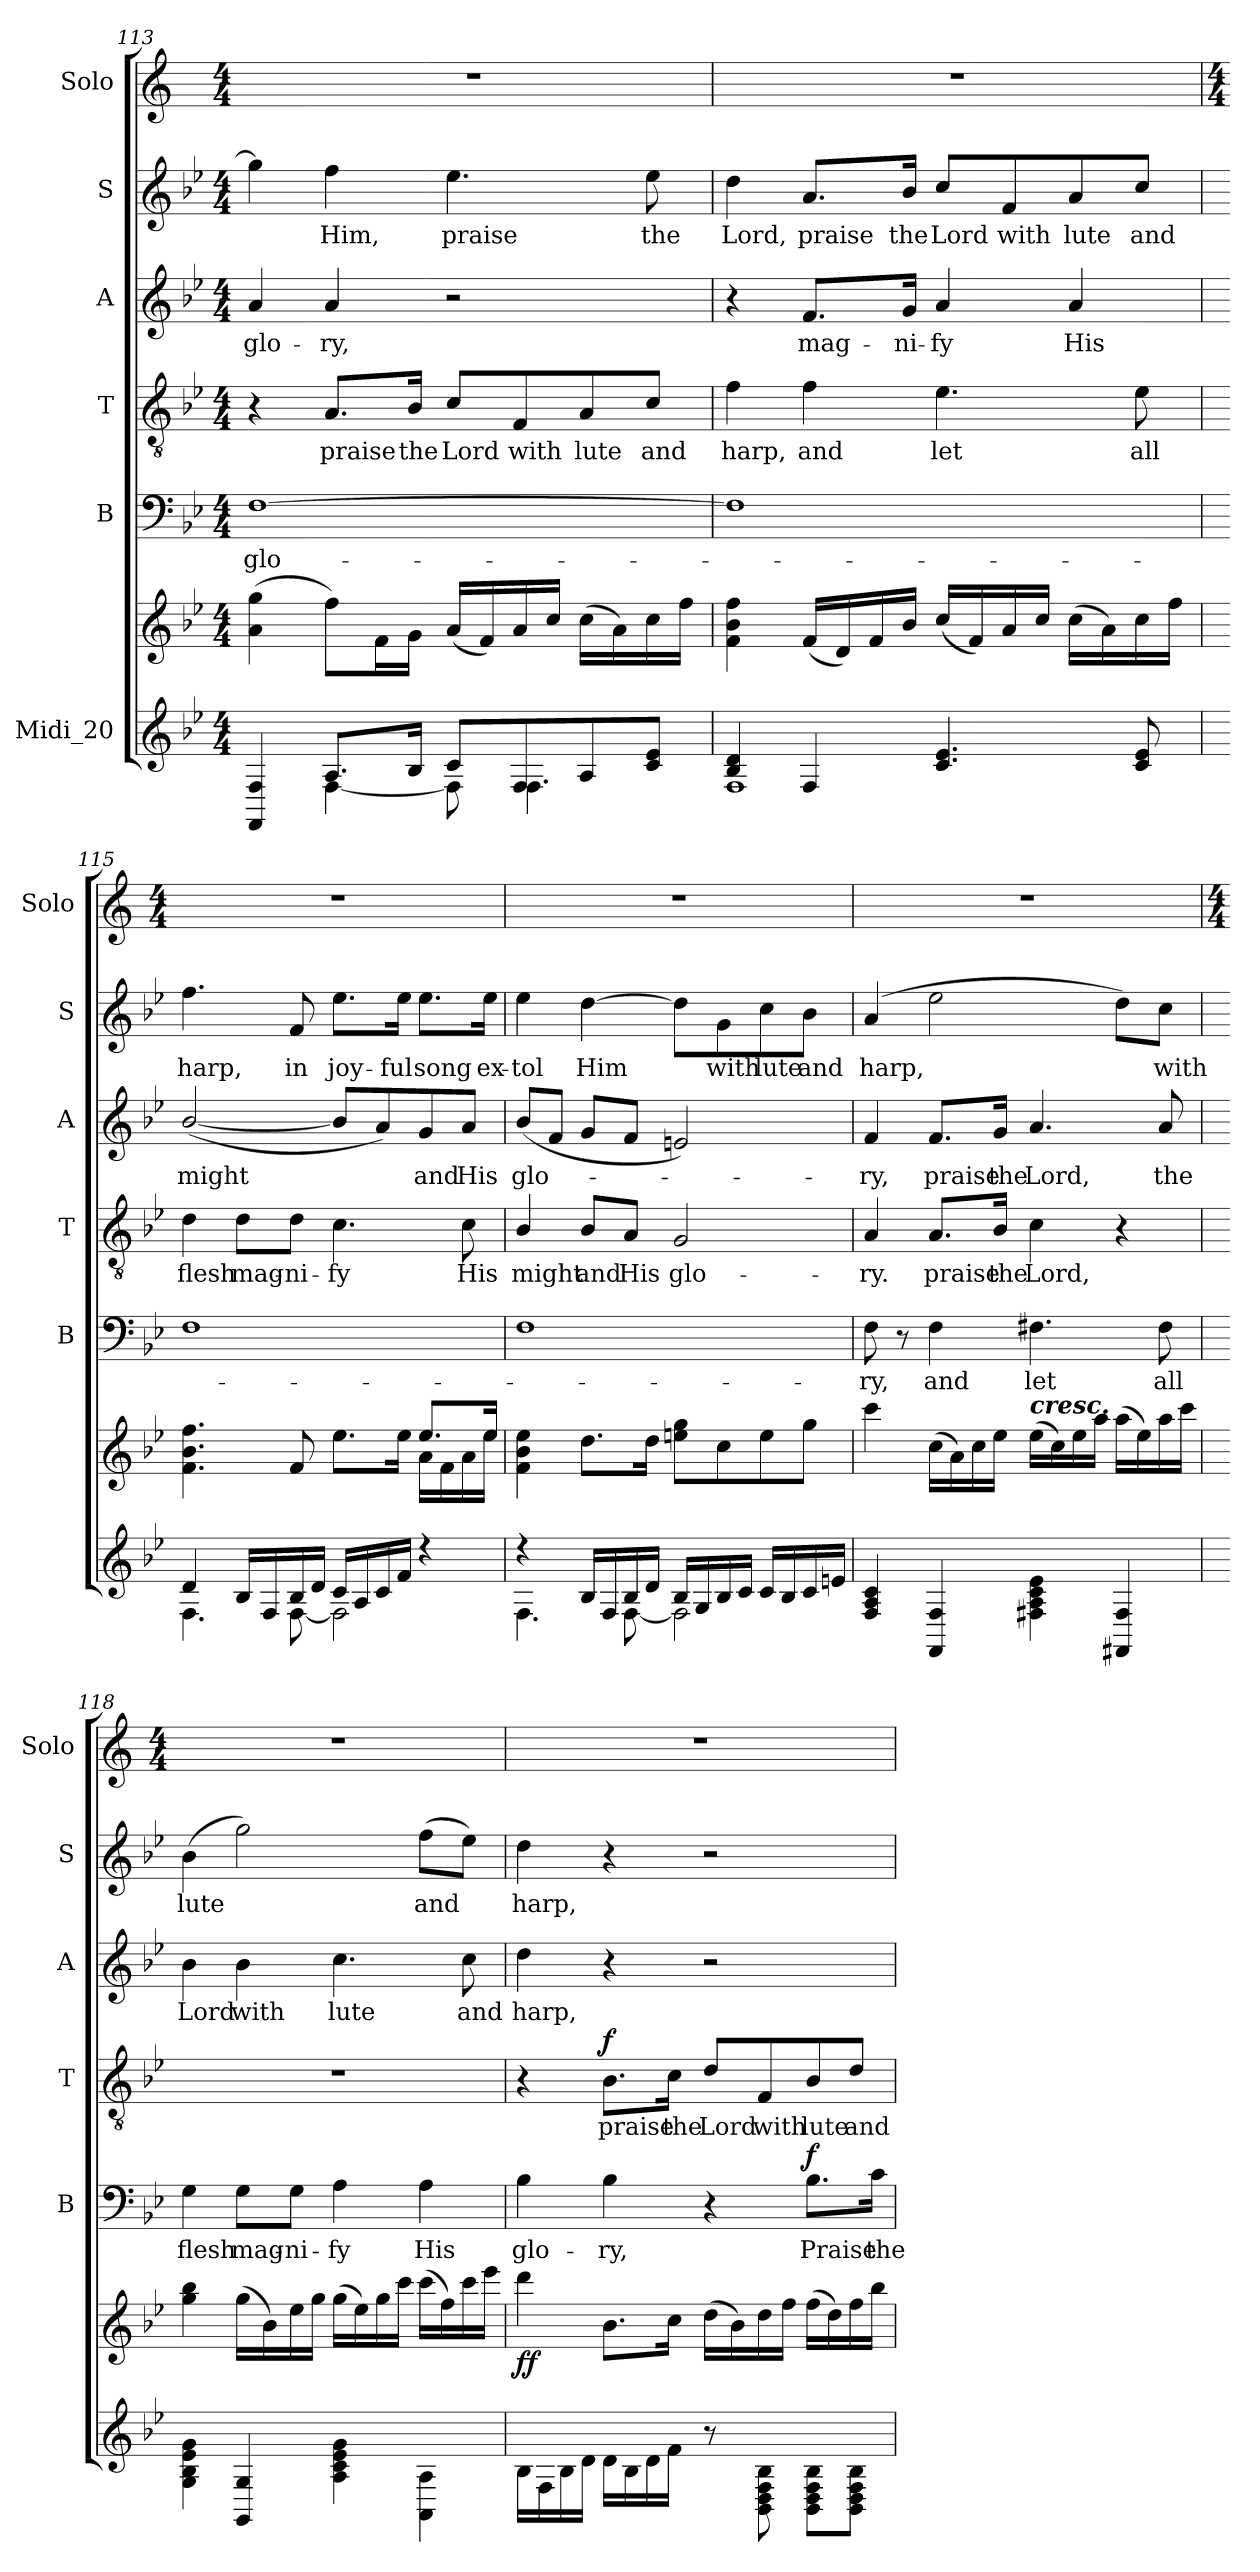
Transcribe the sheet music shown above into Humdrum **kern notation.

**kern	**kern	**dynam	**kern	**text	**dynam	**kern	**text	**dynam	**kern	**text	**kern	**text	**kern
*part6	*part6	*part6	*part5	*part5	*part5	*part4	*part4	*part4	*part3	*part3	*part2	*part2	*part1
*staff7	*staff6	*staff6/7	*staff5	*staff5	*staff5	*staff4	*staff4	*staff4	*staff3	*staff3	*staff2	*staff2	*staff1
*I"Midi_20	*	*	*I"B	*	*	*I"T	*	*	*I"A	*	*I"S	*	*I"Solo
*	*	*	*I'B	*	*	*I'T	*	*	*I'A	*	*I'S	*	*I'Solo
*clefG2	*clefG2	*	*clefF4	*	*	*clefGv2	*	*	*clefG2	*	*clefG2	*	*clefG2
*k[b-e-]	*k[b-e-]	*	*k[b-e-]	*	*	*k[b-e-]	*	*	*k[b-e-]	*	*k[b-e-]	*	*k[]
*M4/4	*M4/4	*	*M4/4	*	*	*M4/4	*	*	*M4/4	*	*M4/4	*	*M4/4
=113	=113	=113	=113	=113	=113	=113	=113	=113	=113	=113	=113	=113	=113
*^	*	*	*	*	*	*	*	*	*	*	*	*	*
!	!	!	!	!	!LO:LY:b	!	!	!	!	!	!LO:LY:b	!	!	!
4FF/ 4F/	4ryy	(>4a\ 4gg\	.	[1F	glo-	.	4r	.	.	4a/	glo-	4gg\]	.	1r
!	!	!	!	!	!	!	!	!LO:LY:b	!	!	!LO:LY:b	!	!LO:LY:b	!
8.A/L	[4F\	8ff\L)	.	.	.	.	8.A/L	praise	.	4a/	-ry,	4ff\	Him,	.
.	.	16f\L	.	.	.	.	.	.	.	.	.	.	.	.
!	!	!	!	!	!	!	!	!LO:LY:b	!	!	!	!	!	!
16B-/Jk	.	16g\JJ	.	.	.	.	16B-/Jk	the	.	.	.	.	.	.
!	!	!	!	!	!	!	!	!LO:LY:b	!	!	!	!	!LO:LY:b	!
8c/L	8F\]	(<16a/LL	.	.	.	.	8c/L	Lord	.	2r	.	4.ee-\	praise	.
.	.	16f/)	.	.	.	.	.	.	.	.	.	.	.	.
!	!	!	!	!	!	!	!	!LO:LY:b	!	!	!	!	!	!
8F/	4.F\	16a/	.	.	.	.	8F/	with	.	.	.	.	.	.
.	.	16cc/JJ	.	.	.	.	.	.	.	.	.	.	.	.
!	!	!	!	!	!	!	!	!LO:LY:b	!	!	!	!	!	!
8A/	.	(>16cc\LL	.	.	.	.	8A/	lute	.	.	.	.	.	.
.	.	16a\)	.	.	.	.	.	.	.	.	.	.	.	.
!	!	!	!	!	!	!	!	!LO:LY:b	!	!	!	!	!LO:LY:b	!
8c/ 8e-/J	.	16cc\	.	.	.	.	8c/J	and	.	.	.	8ee-\	the	.
.	.	16ff\JJ	.	.	.	.	.	.	.	.	.	.	.	.
=114	=114	=114	=114	=114	=114	=114	=114	=114	=114	=114	=114	=114	=114	=114
!	!	!	!	!	!	!	!	!LO:LY:b	!	!	!	!	!LO:LY:b	!
4B-/ 4d/	1F	4f\ 4b-\ 4ff\	.	1F]	.	.	4f\	harp,	.	4r	.	4dd\	Lord,	1r
!	!	!	!	!	!	!	!	!LO:LY:b	!	!	!LO:LY:b	!	!LO:LY:b	!
4F/	.	(<16f/LL	.	.	.	.	4f\	and	.	8.f/L	mag-	8.a/L	praise	.
.	.	16d/)	.	.	.	.	.	.	.	.	.	.	.	.
.	.	16f/	.	.	.	.	.	.	.	.	.	.	.	.
!	!	!	!	!	!	!	!	!	!	!	!LO:LY:b	!	!LO:LY:b	!
.	.	16b-/JJ	.	.	.	.	.	.	.	16g/Jk	-ni-	16b-/Jk	the	.
!	!	!	!	!	!	!	!	!LO:LY:b	!	!	!LO:LY:b	!	!LO:LY:b	!
4.c/ 4.e-/	.	(<16cc/LL	.	.	.	.	4.e-\	let	.	4a/	-fy	8cc/L	Lord	.
.	.	16f/)	.	.	.	.	.	.	.	.	.	.	.	.
!	!	!	!	!	!	!	!	!	!	!	!	!	!LO:LY:b	!
.	.	16a/	.	.	.	.	.	.	.	.	.	8f/	with	.
.	.	16cc/JJ	.	.	.	.	.	.	.	.	.	.	.	.
!	!	!	!	!	!	!	!	!	!	!	!LO:LY:b	!	!LO:LY:b	!
.	.	(>16cc\LL	.	.	.	.	.	.	.	4a/	His	8a/	lute	.
.	.	16a\)	.	.	.	.	.	.	.	.	.	.	.	.
!	!	!	!	!	!	!	!	!LO:LY:b	!	!	!	!	!LO:LY:b	!
8c/ 8e-/	.	16cc\	.	.	.	.	8e-\	all	.	.	.	8cc/J	and	.
.	.	16ff\JJ	.	.	.	.	.	.	.	.	.	.	.	.
!!LO:LB:g=z
=115	=115	=115	=115	=115	=115	=115	=115	=115	=115	=115	=115	=115	=115	=115
*	*	*	*	*	*	*	*	*	*	*	*	*	*	*M4/4
*	*	*^	*	*	*	*	*	*	*	*	*	*	*	*
!	!	!	!	!	!	!	!	!	!LO:LY:b	!	!	!LO:LY:b	!	!LO:LY:b	!
4d/	4.F\	4.f\ 4.b-\ 4.ff\	2ryy	.	1F	.	.	4d\	flesh	.	(<[2b-/	might	4.ff\	harp,	1r
!	!	!	!	!	!	!	!	!	!LO:LY:b	!	!	!	!	!	!
16B-/LL	.	.	.	.	.	.	.	8d\L	mag-	.	.	.	.	.	.
16F/	.	.	.	.	.	.	.	.	.	.	.	.	.	.	.
!	!	!	!	!	!	!	!	!	!LO:LY:b	!	!	!	!	!LO:LY:b	!
16B-/	[8F\	8f/	.	.	.	.	.	8d\J	-ni-	.	.	.	8f/	in	.
16d/JJ	.	.	.	.	.	.	.	.	.	.	.	.	.	.	.
!	!	!	!	!	!	!	!	!	!LO:LY:b	!	!	!	!	!LO:LY:b	!
16c/LL	2F\]	8.ee-\L	4ryy	.	.	.	.	4.c\	-fy	.	8b-/L]	.	8.ee-\L	joy-	.
16A/	.	.	.	.	.	.	.	.	.	.	.	.	.	.	.
16c/	.	.	.	.	.	.	.	.	.	.	8a/)	.	.	.	.
!	!	!	!	!	!	!	!	!	!	!	!	!	!	!LO:LY:b	!
16f/JJ	.	16ee-\Jk	.	.	.	.	.	.	.	.	.	.	16ee-\Jk	-ful	.
!	!	!	!	!	!	!	!	!	!	!	!	!LO:LY:b	!	!LO:LY:b	!
4r	.	8.ee-/L	16a\LL	.	.	.	.	.	.	.	8g/	and	8.ee-\L	song	.
.	.	.	16f\	.	.	.	.	.	.	.	.	.	.	.	.
!	!	!	!	!	!	!	!	!	!LO:LY:b	!	!	!LO:LY:b	!	!	!
.	.	.	16a\	.	.	.	.	8c\	His	.	8a/J	His	.	.	.
!	!	!	!	!	!	!	!	!	!	!	!	!	!	!LO:LY:b	!
.	.	16ee-/Jk	16ee-\JJ	.	.	.	.	.	.	.	.	.	16ee-\Jk	ex-	.
=116	=116	=116	=116	=116	=116	=116	=116	=116	=116	=116	=116	=116	=116	=116	=116
!	!	!	!	!	!	!	!	!	!LO:LY:b	!	!	!LO:LY:b	!	!LO:LY:b	!
4r	4.F\	4f\ 4b-\ 4ee-\	2ryy	.	1F	.	.	4B-/	might	.	(<8b-/L	glo-	4ee-\	-tol	1r
.	.	.	.	.	.	.	.	.	.	.	8f/J	.	.	.	.
!	!	!	!	!	!	!	!	!	!LO:LY:b	!	!	!	!	!LO:LY:b	!
16B-/LL	.	8.dd\L	.	.	.	.	.	8B-/L	and	.	8g/L	.	[4dd\	Him	.
16F/	.	.	.	.	.	.	.	.	.	.	.	.	.	.	.
!	!	!	!	!	!	!	!	!	!LO:LY:b	!	!	!	!	!	!
16B-/	[8F\	.	.	.	.	.	.	8A/J	His	.	8f/J	.	.	.	.
16d/JJ	.	16dd\Jk	.	.	.	.	.	.	.	.	.	.	.	.	.
!	!	!	!	!	!	!	!	!	!LO:LY:b	!	!	!	!	!	!
16B-/LL	2F\]	8een\ 8gg\L	2ryy	.	.	.	.	2G/	glo-	.	2en/)	.	8dd\L]	.	.
16G/	.	.	.	.	.	.	.	.	.	.	.	.	.	.	.
!	!	!	!	!	!	!	!	!	!	!	!	!	!	!LO:LY:b	!
16B-/	.	8cc\	.	.	.	.	.	.	.	.	.	.	8g\	with	.
16c/JJ	.	.	.	.	.	.	.	.	.	.	.	.	.	.	.
!	!	!	!	!	!	!	!	!	!	!	!	!	!	!LO:LY:b	!
16c/LL	.	8ee\	.	.	.	.	.	.	.	.	.	.	8cc\	lute	.
16B-/	.	.	.	.	.	.	.	.	.	.	.	.	.	.	.
!	!	!	!	!	!	!	!	!	!	!	!	!	!	!LO:LY:b	!
16c/	.	8gg\J	.	.	.	.	.	.	.	.	.	.	8b-\J	and	.
16en/JJ	.	.	.	.	.	.	.	.	.	.	.	.	.	.	.
=117	=117	=117	=117	=117	=117	=117	=117	=117	=117	=117	=117	=117	=117	=117	=117
!	!	!	!	!	!	!LO:LY:b	!	!	!LO:LY:b	!	!	!LO:LY:b	!	!LO:LY:b	!
4F/ 4A/ 4c/	1ryy	4ccc\	1ryy	.	8F\	ry,	.	4A/	-ry.	.	4f/	ry,	(<4a/	harp,	1r
.	.	.	.	.	8r	.	.	.	.	.	.	.	.	.	.
!	!	!	!	!	!	!LO:LY:b	!	!	!LO:LY:b	!	!	!LO:LY:b	!	!	!
4FF/ 4F/	.	(>16cc\LL	.	.	4F\	and	.	8.A/L	praise	.	8.f/L	praise	2ee-\	.	.
.	.	16a\)	.	.	.	.	.	.	.	.	.	.	.	.	.
.	.	16cc\	.	.	.	.	.	.	.	.	.	.	.	.	.
!	!	!	!	!	!	!	!	!	!LO:LY:b	!	!	!LO:LY:b	!	!	!
.	.	16ee-i\JJ	.	.	.	.	.	16B-/Jk	the	.	16g/Jk	the	.	.	.
!	!	!LO:TX:a:Bi:t=cresc.	!	!	!	!	!	!	!	!	!	!	!	!	!
!	!	!	!	!	!	!LO:LY:b	!	!	!LO:LY:b	!	!	!LO:LY:b	!	!	!
4F#X\ 4A\ 4c\ 4e-\	.	(>16ee-\LL	.	.	4.F#X\	let	.	4c\	Lord,	.	4.a/	Lord,	.	.	.
.	.	16cc\)	.	.	.	.	.	.	.	.	.	.	.	.	.
.	.	16ee-\	.	.	.	.	.	.	.	.	.	.	.	.	.
.	.	16aa\JJ	.	.	.	.	.	.	.	.	.	.	.	.	.
4FF#X/ 4F#/	.	(>16aa\LL	.	.	.	.	.	4r	.	.	.	.	8dd\L)	.	.
.	.	16ee-\)	.	.	.	.	.	.	.	.	.	.	.	.	.
!	!	!	!	!	!	!LO:LY:b	!	!	!	!	!	!LO:LY:b	!	!LO:LY:b	!
.	.	16aa\	.	.	8F#\	all	.	.	.	.	8a/	the	8cc\J	with	.
.	.	16ccc\JJ	.	.	.	.	.	.	.	.	.	.	.	.	.
*v	*v	*	*	*	*	*	*	*	*	*	*	*	*	*	*
*	*v	*v	*	*	*	*	*	*	*	*	*	*	*	*
!!LO:PB:g=z
=118	=118	=118	=118	=118	=118	=118	=118	=118	=118	=118	=118	=118	=118
*	*	*	*	*	*	*	*	*	*	*	*	*	*M4/4
!	!	!	!	!LO:LY:b	!	!	!	!	!	!LO:LY:b	!	!LO:LY:b	!
4G\ 4B-\ 4e-\ 4g\	4gg\ 4bb-\	.	4G\	flesh	.	1r	.	.	4b-\	Lord	(>4b-\	lute	1r
!	!	!	!	!LO:LY:b	!	!	!	!	!	!LO:LY:b	!	!	!
4GG/ 4G/	(>16gg\LL	.	8G\L	mag-	.	.	.	.	4b-\	with	2gg\)	.	.
.	16b-\)	.	.	.	.	.	.	.	.	.	.	.	.
!	!	!	!	!LO:LY:b	!	!	!	!	!	!	!	!	!
.	16ee-\	.	8G\J	-ni-	.	.	.	.	.	.	.	.	.
.	16gg\JJ	.	.	.	.	.	.	.	.	.	.	.	.
!	!	!	!	!LO:LY:b	!	!	!	!	!	!LO:LY:b	!	!	!
4A\ 4c\ 4e-\ 4g\	(>16gg\LL	.	4A\	-fy	.	.	.	.	4.cc\	lute	.	.	.
.	16ee-\)	.	.	.	.	.	.	.	.	.	.	.	.
.	16gg\	.	.	.	.	.	.	.	.	.	.	.	.
.	16ccc\JJ	.	.	.	.	.	.	.	.	.	.	.	.
!	!	!	!	!LO:LY:b	!	!	!	!	!	!	!	!LO:LY:b	!
4AA\ 4A\	(>16ccc\LL	.	4A\	His	.	.	.	.	.	.	(>8ff\L	and	.
.	16ff\)	.	.	.	.	.	.	.	.	.	.	.	.
!	!	!	!	!	!	!	!	!	!	!LO:LY:b	!	!	!
.	16ccc\	.	.	.	.	.	.	.	8cc\	and	8ee-\J)	.	.
.	16eee-\JJ	.	.	.	.	.	.	.	.	.	.	.	.
=119	=119	=119	=119	=119	=119	=119	=119	=119	=119	=119	=119	=119	=119
!	!	!LO:DY:b	!	!LO:LY:b	!	!	!	!	!	!LO:LY:b	!	!LO:LY:b	!
16B-\LL	4ddd\	ff	4B-\	glo-	.	4r	.	.	4dd\	harp,	4dd\	harp,	1r
16F\	.	.	.	.	.	.	.	.	.	.	.	.	.
16B-\	.	.	.	.	.	.	.	.	.	.	.	.	.
16d\JJ	.	.	.	.	.	.	.	.	.	.	.	.	.
!	!	!	!	!LO:LY:b	!	!	!LO:LY:b	!LO:DY:b	!	!	!	!	!
16d\LL	8.b-\L	.	4B-\	-ry,	.	8.B-\L	praise	f	4r	.	4r	.	.
16B-\	.	.	.	.	.	.	.	.	.	.	.	.	.
16d\	.	.	.	.	.	.	.	.	.	.	.	.	.
!	!	!	!	!	!	!	!LO:LY:b	!	!	!	!	!	!
16f\JJ	16cc\Jk	.	.	.	.	16c\Jk	the	.	.	.	.	.	.
!	!	!	!	!	!	!	!LO:LY:b	!	!	!	!	!	!
8r	(>16dd\LL	.	4r	.	.	8d/L	Lord	.	2r	.	2r	.	.
.	16b-\)	.	.	.	.	.	.	.	.	.	.	.	.
!	!	!	!	!	!	!	!LO:LY:b	!	!	!	!	!	!
8BB-\ 8D\ 8F\ 8B-\	16dd\	.	.	.	.	8F/	with	.	.	.	.	.	.
.	16ff\JJ	.	.	.	.	.	.	.	.	.	.	.	.
!	!	!	!	!LO:LY:b	!LO:DY:b	!	!LO:LY:b	!	!	!	!	!	!
8BB-\ 8D\ 8F\ 8B-\L	(>16ff\LL	.	8.B-\L	Praise	f	8B-/	lute	.	.	.	.	.	.
.	16dd\)	.	.	.	.	.	.	.	.	.	.	.	.
!	!	!	!	!	!	!	!LO:LY:b	!	!	!	!	!	!
8BB-\ 8D\ 8F\ 8B-\J	16ff\	.	.	.	.	8d/J	and	.	.	.	.	.	.
!	!	!	!	!LO:LY:b	!	!	!	!	!	!	!	!	!
.	16bb-\JJ	.	16c\Jk	the	.	.	.	.	.	.	.	.	.
=	=	=	=	=	=	=	=	=	=	=	=	=	=
*-	*-	*-	*-	*-	*-	*-	*-	*-	*-	*-	*-	*-	*-
